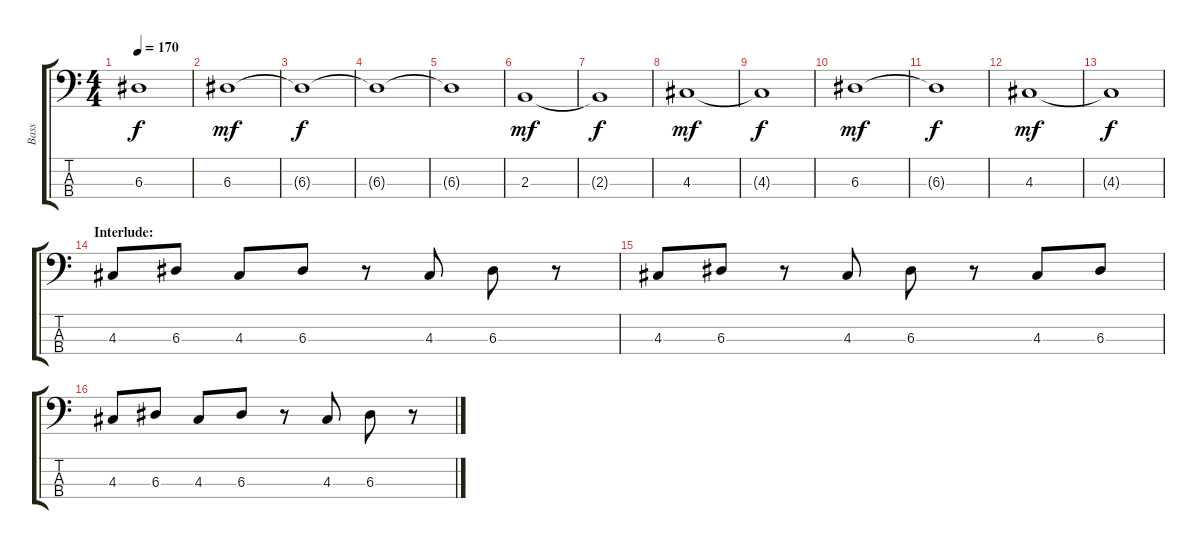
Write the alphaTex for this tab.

\track ("Bass" "Bass") {instrument electricbasspick}
\staff {score tabs}
\tuning (G2 D2 A1 E1) {hide}
\ts (4 4)
\tempo 170
\clef f4
\ks c
6.3{t}.1{dy f} |
6.3.1{dy mf} |
6.3{t}.1{dy f} |
6.3{t}.1 |
6.3{t}.1 |
2.3.1{dy mf volume 13} |
2.3{t}.1{dy f} |
4.3.1{dy mf} |
4.3{t}.1{dy f} |
6.3.1{dy mf} |
6.3{t}.1{dy f} |
4.3.1{dy mf} |
4.3{t}.1{dy f} |
\section ("" "Interlude:")
4.3.8 6.3.8 4.3.8 6.3.8 r.8 4.3.8 6.3.8 r.8 |
4.3.8 6.3.8 r.8 4.3.8 6.3.8 r.8 4.3.8 6.3.8 |
4.3.8 6.3.8 4.3.8 6.3.8 r.8 4.3.8 6.3.8 r.8
